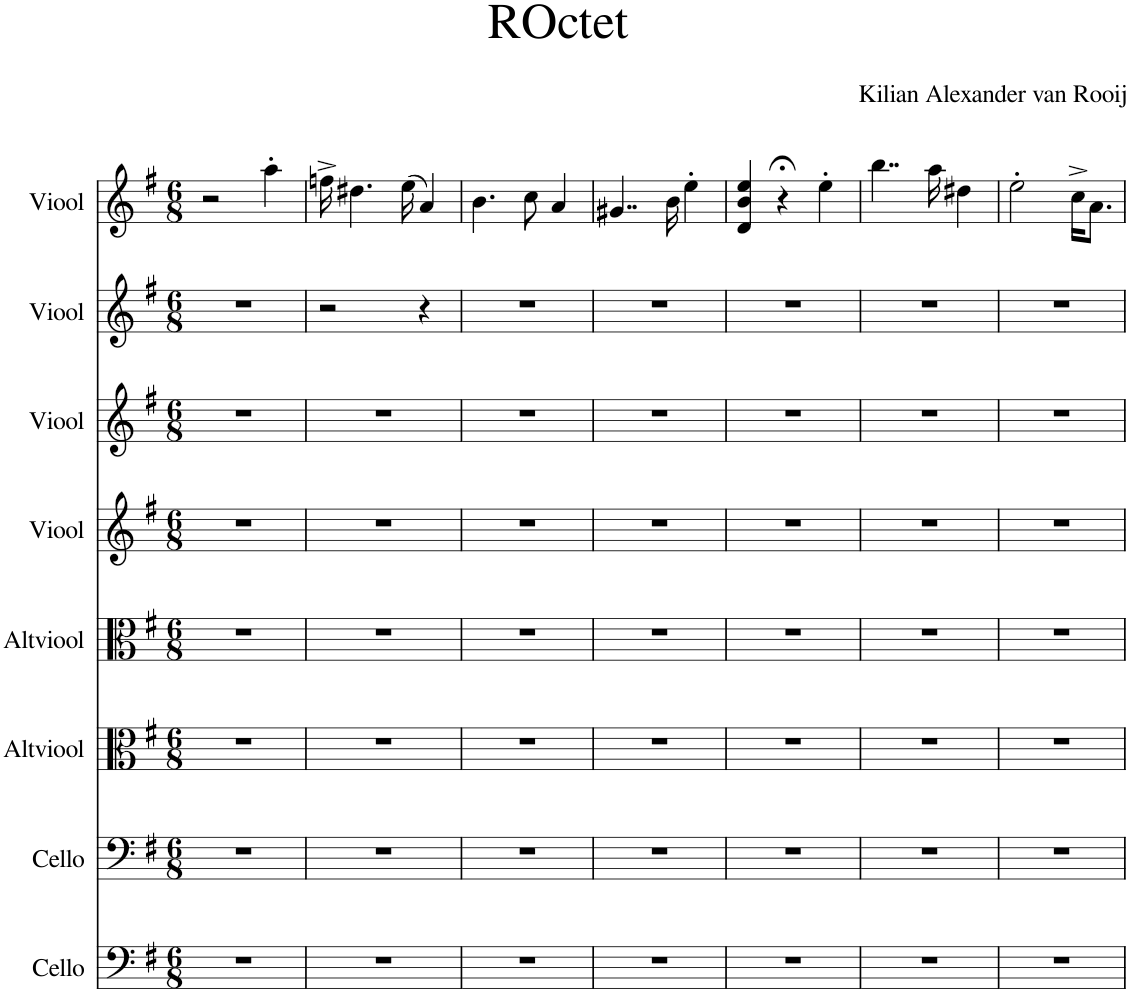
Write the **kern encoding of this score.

**kern	**kern	**kern	**kern	**kern	**kern	**kern	**kern
*part8	*part7	*part6	*part5	*part4	*part3	*part2	*part1
*staff8	*staff7	*staff6	*staff5	*staff4	*staff3	*staff2	*staff1
*I"Cello	*I"Cello	*I"Altviool	*I"Altviool	*I"Viool	*I"Viool	*I"Viool	*I"Viool
*	*	*	*	*I'Vl.	*I'Vl.	*I'Vl.	*I'Vl.
*clefF4	*clefF4	*clefC3	*clefC3	*clefG2	*clefG2	*clefG2	*clefG2
*k[f#]	*k[f#]	*k[f#]	*k[f#]	*k[f#]	*k[f#]	*k[f#]	*k[f#]
*M6/8	*M6/8	*M6/8	*M6/8	*M6/8	*M6/8	*M6/8	*M6/8
=1	=1	=1	=1	=1	=1	=1	=1
2.r	2.r	2.r	2.r	2.r	2.r	2.r	2r
.	.	.	.	.	.	.	4aa'\
=2	=2	=2	=2	=2	=2	=2	=2
2.r	2.r	2.r	2.r	2.r	2.r	2r	16ffn^\
.	.	.	.	.	.	.	4.dd#X\
.	.	.	.	.	.	.	(16ee\
.	.	.	.	.	.	4r	4a/)
=3	=3	=3	=3	=3	=3	=3	=3
2.r	2.r	2.r	2.r	2.r	2.r	2.r	4.b\
.	.	.	.	.	.	.	8cc\
.	.	.	.	.	.	.	4a/
=4	=4	=4	=4	=4	=4	=4	=4
2.r	2.r	2.r	2.r	2.r	2.r	2.r	4..g#X/
.	.	.	.	.	.	.	16b\
.	.	.	.	.	.	.	4ee'\
=5	=5	=5	=5	=5	=5	=5	=5
2.r	2.r	2.r	2.r	2.r	2.r	2.r	4d/ 4b/ 4ee/
.	.	.	.	.	.	.	4r;<
.	.	.	.	.	.	.	4ee'\
=6	=6	=6	=6	=6	=6	=6	=6
2.r	2.r	2.r	2.r	2.r	2.r	2.r	4..bb\
.	.	.	.	.	.	.	16aa\
.	.	.	.	.	.	.	4dd#X\
=7	=7	=7	=7	=7	=7	=7	=7
2.r	2.r	2.r	2.r	2.r	2.r	2.r	2ee'\
.	.	.	.	.	.	.	16cc^\KL
.	.	.	.	.	.	.	8.a\J
=	=	=	=	=	=	=	=
*-	*-	*-	*-	*-	*-	*-	*-
